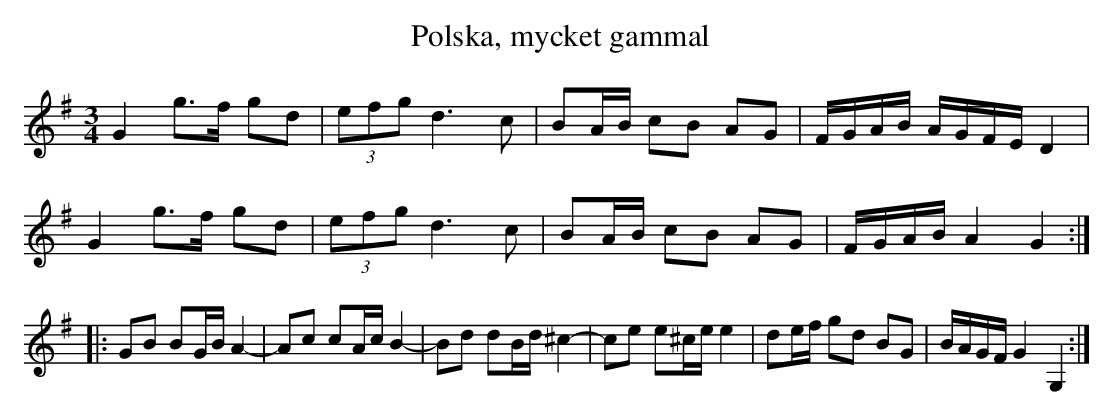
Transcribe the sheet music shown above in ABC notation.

X:1
T: Polska, mycket gammal
M:3/4
L:1/16
K:G
G4 g3f g2d2|(3e2f2g2 d6 c2|B2AB c2B2 A2G2|FGAB AGFE D4|G4 g3f g2d2|(3e2f2g2 d6 c2|B2AB c2B2 A2G2|FGAB A4 G4::G2B2 B2GB A4-|A2c2 c2Ac B4-|B2d2 d2Bd ^c4-|c2e2 e2^ce e4|d2ef g2d2 B2G2|BAGF G4 G,4:|
